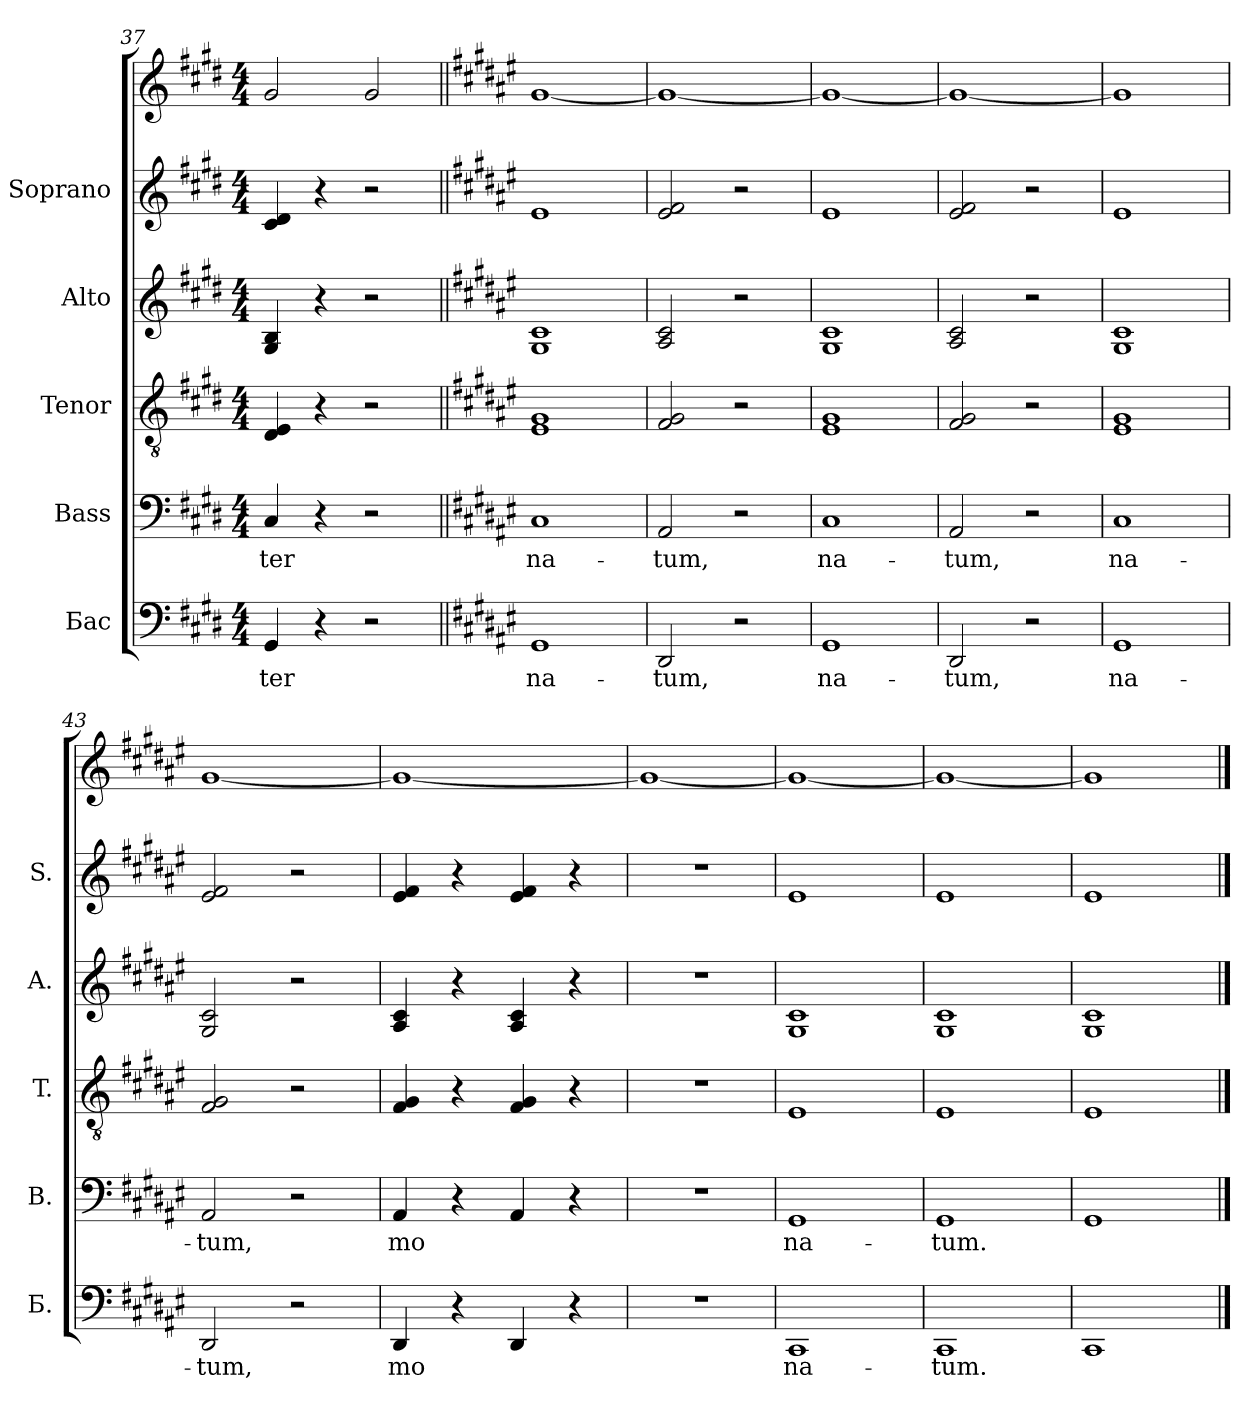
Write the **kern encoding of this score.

**kern	**text	**kern	**text	**kern	**kern	**text	**kern	**kern
*part5	*part5	*part4	*part4	*part3	*part2	*part2	*part1	*part1
*staff6	*staff6	*staff5	*staff5	*staff4	*staff3	*staff3	*staff2	*staff1
*I"Бас	*	*I"Bass	*	*I"Tenor	*I"Alto	*	*I"Soprano	*
*I'Б.	*	*I'B.	*	*I'T.	*I'A.	*	*I'S.	*
*clefF4	*	*clefF4	*	*clefGv2	*clefG2	*	*clefG2	*clefG2
*k[f#c#g#d#]	*	*k[f#c#g#d#]	*	*k[f#c#g#d#]	*k[f#c#g#d#]	*	*k[f#c#g#d#]	*k[f#c#g#d#]
*M4/4	*	*M4/4	*	*M4/4	*M4/4	*	*M4/4	*M4/4
=37	=37	=37	=37	=37	=37	=37	=37	=37
!	!LO:LY:b	!	!LO:LY:b	!	!	!	!	!
4GG#/	-ter	4C#/	-ter	4D#/ 4E/	4G#/ 4B/	.	4c#/ 4d#/	2g#/
4r	.	4r	.	4r	4r	.	4r	.
2r	.	2r	.	2r	2r	.	2r	2g#/
=38||	=38||	=38||	=38||	=38||	=38||	=38||	=38||	=38||
*k[f#c#g#d#a#e#]	*	*k[f#c#g#d#a#e#]	*	*k[f#c#g#d#a#e#]	*k[f#c#g#d#a#e#]	*	*k[f#c#g#d#a#e#]	*k[f#c#g#d#a#e#]
!	!LO:LY:b	!	!LO:LY:b	!	!	!	!	!
1GG#	na-	1C#	na-	1E# 1G#	1G# 1c#	.	1e#	[1g#
=39	=39	=39	=39	=39	=39	=39	=39	=39
!	!LO:LY:b	!	!LO:LY:b	!	!	!	!	!
2DD#/	-tum,	2AA#/	-tum,	2F#/ 2G#/	2A#/ 2c#/	.	2e#/ 2f#/	1g#_
2r	.	2r	.	2r	2r	.	2r	.
!!LO:LB:g=z
=40	=40	=40	=40	=40	=40	=40	=40	=40
!	!LO:LY:b	!	!LO:LY:b	!	!	!	!	!
1GG#	na-	1C#	na-	1E# 1G#	1G# 1c#	.	1e#	1g#_
=41	=41	=41	=41	=41	=41	=41	=41	=41
!	!LO:LY:b	!	!LO:LY:b	!	!	!	!	!
2DD#/	-tum,	2AA#/	-tum,	2F#/ 2G#/	2A#/ 2c#/	.	2e#/ 2f#/	1g#_
2r	.	2r	.	2r	2r	.	2r	.
=42	=42	=42	=42	=42	=42	=42	=42	=42
!	!LO:LY:b	!	!LO:LY:b	!	!	!	!	!
1GG#	na-	1C#	na-	1E# 1G#	1G# 1c#	.	1e#	1g#]
=43	=43	=43	=43	=43	=43	=43	=43	=43
!	!LO:LY:b	!	!LO:LY:b	!	!	!	!	!
2DD#/	-tum,	2AA#/	-tum,	2F#/ 2G#/	2G#/ 2c#/	.	2e#/ 2f#/	[1g#
2r	.	2r	.	2r	2r	.	2r	.
=44	=44	=44	=44	=44	=44	=44	=44	=44
!	!LO:LY:b	!	!LO:LY:b	!	!	!	!	!
4DD#/	mo	4AA#/	mo	4F#/ 4G#/	4A#/ 4c#/	.	4e#/ 4f#/	1g#_
4r	.	4r	.	4r	4r	.	4r	.
4DD#/	.	4AA#/	.	4F#/ 4G#/	4A#/ 4c#/	.	4e#/ 4f#/	.
4r	.	4r	.	4r	4r	.	4r	.
=45	=45	=45	=45	=45	=45	=45	=45	=45
1r	.	1r	.	1r	1r	.	1r	1g#_
=46	=46	=46	=46	=46	=46	=46	=46	=46
!	!LO:LY:b	!	!LO:LY:b	!	!	!	!	!
1CC#	na-	1GG#	na-	1E#	1G# 1c#	.	1e#	1g#_
=47	=47	=47	=47	=47	=47	=47	=47	=47
!	!LO:LY:b	!	!LO:LY:b	!	!	!	!	!
1CC#	-tum.	1GG#	-tum.	1E#	1G# 1c#	.	1e#	1g#_
=48	=48	=48	=48	=48	=48	=48	=48	=48
1CC#	.	1GG#	.	1E#	1G# 1c#	.	1e#	1g#]
==	==	==	==	==	==	==	==	==
*-	*-	*-	*-	*-	*-	*-	*-	*-
